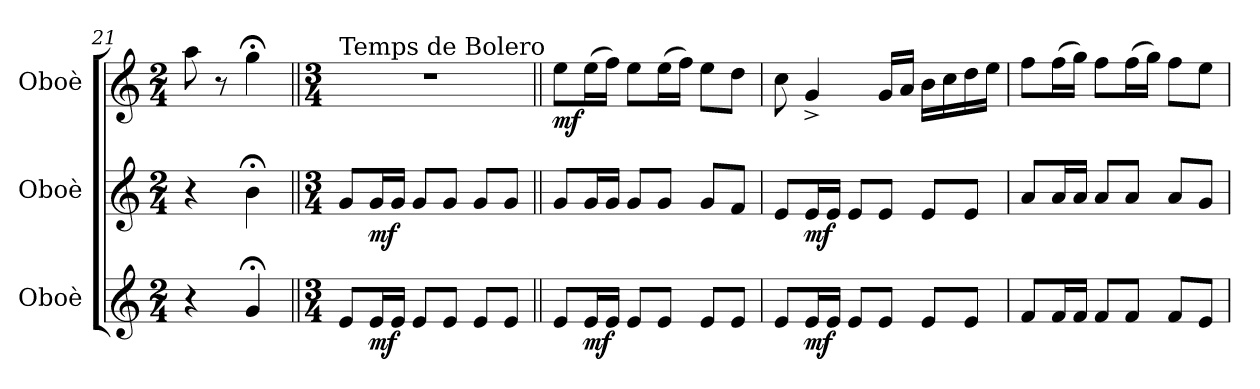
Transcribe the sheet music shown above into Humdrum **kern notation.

**kern	**dynam	**kern	**dynam	**kern	**dynam
*part3	*part3	*part2	*part2	*part1	*part1
*staff3	*staff3	*staff2	*staff2	*staff1	*staff1
*I"Oboè	*	*I"Oboè	*	*I"Oboè	*
*I'Ob.	*	*I'Ob.	*	*I'Ob.	*
*clefG2	*	*clefG2	*	*clefG2	*
*k[]	*	*k[]	*	*k[]	*
*M2/4	*	*M2/4	*	*M2/4	*
=21	=21	=21	=21	=21	=21
4r	.	4r	.	8aa\	.
.	.	.	.	8r	.
4g;</	.	4b;<\	.	4gg;<\	.
!!LO:LB:g=z
=22||	=22||	=22||	=22||	=22||	=22||
*M3/4	*	*M3/4	*	*M3/4	*
!	!	!	!	!LO:TX:t=Temps de Bolero	!
8e/L	.	8g/L	.	2.r	.
!	!LO:DY:b	!	!LO:DY:b	!	!
16e/L	mf	16g/L	mf	.	.
16e/JJ	.	16g/JJ	.	.	.
8e/L	.	8g/L	.	.	.
8e/J	.	8g/J	.	.	.
8e/L	.	8g/L	.	.	.
8e/J	.	8g/J	.	.	.
=23||	=23||	=23||	=23||	=23||	=23||
!	!	!	!	!	!LO:DY:b
8e/L	.	8g/L	.	8ee\L	mf
!	!LO:DY:b	!	!	!	!
16e/L	mf	16g/L	.	(>16ee\L	.
16e/JJ	.	16g/JJ	.	16ff\JJ)	.
8e/L	.	8g/L	.	8ee\L	.
8e/J	.	8g/J	.	(>16ee\L	.
.	.	.	.	16ff\JJ)	.
8e/L	.	8g/L	.	8ee\L	.
8e/J	.	8f/J	.	8dd\J	.
=24	=24	=24	=24	=24	=24
8e/L	.	8e/L	.	8cc\	.
!	!LO:DY:b	!	!LO:DY:b	!	!
16e/L	mf	16e/L	mf	4g^/	.
16e/JJ	.	16e/JJ	.	.	.
8e/L	.	8e/L	.	.	.
8e/J	.	8e/J	.	16g/LL	.
.	.	.	.	16a/JJ	.
8e/L	.	8e/L	.	16b\LL	.
.	.	.	.	16cc\	.
8e/J	.	8e/J	.	16dd\	.
.	.	.	.	16ee\JJ	.
=25	=25	=25	=25	=25	=25
8f/L	.	8a/L	.	8ff\L	.
16f/L	.	16a/L	.	(>16ff\L	.
16f/JJ	.	16a/JJ	.	16gg\JJ)	.
8f/L	.	8a/L	.	8ff\L	.
8f/J	.	8a/J	.	(>16ff\L	.
.	.	.	.	16gg\JJ)	.
8f/L	.	8a/L	.	8ff\L	.
8e/J	.	8g/J	.	8ee\J	.
=	=	=	=	=	=
*-	*-	*-	*-	*-	*-
